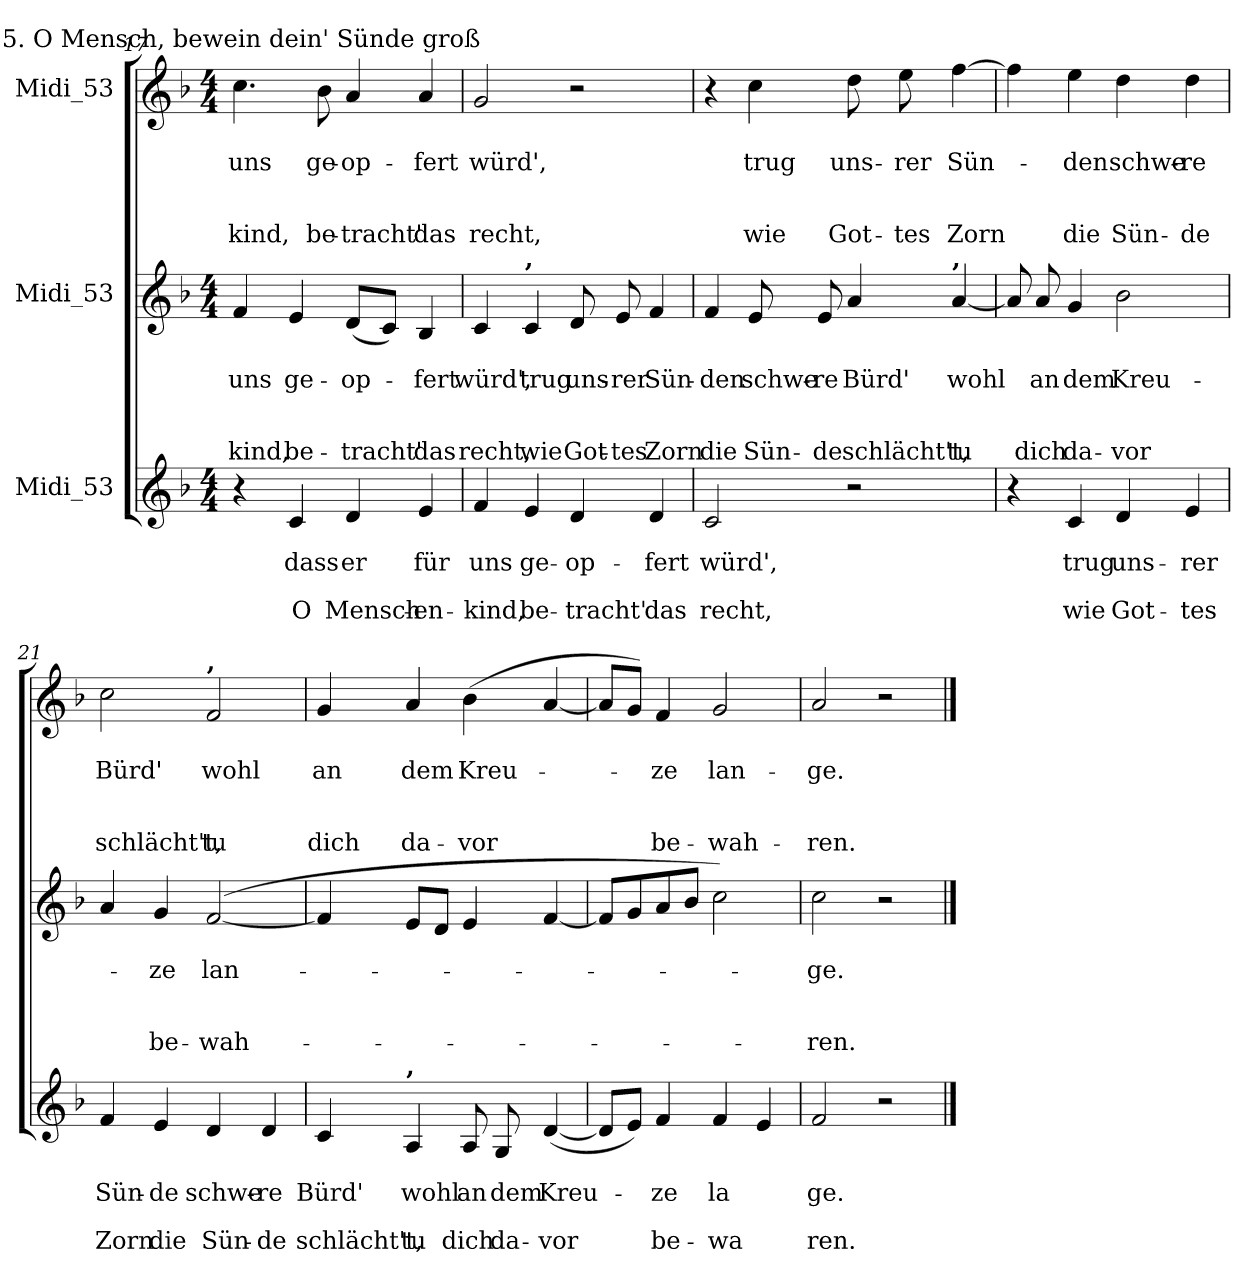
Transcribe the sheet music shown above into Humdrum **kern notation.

**kern	**text	**text	**text	**text	**kern	**text	**text	**text	**text	**text	**kern	**text	**text	**text	**text	**text
*part3	*part3	*part3	*part3	*part3	*part2	*part2	*part2	*part2	*part2	*part2	*part1	*part1	*part1	*part1	*part1	*part1
*staff3	*staff3	*staff3	*staff3	*staff3	*staff2	*staff2	*staff2	*staff2	*staff2	*staff2	*staff1	*staff1	*staff1	*staff1	*staff1	*staff1
*I"Midi_53	*	*	*	*	*I"Midi_53	*	*	*	*	*	*I"Midi_53	*	*	*	*	*
!!LO:LB:g=z
*clefG2	*	*	*	*	*clefG2	*	*	*	*	*	*clefG2	*	*	*	*	*
*k[b-]	*	*	*	*	*k[b-]	*	*	*	*	*	*k[b-]	*	*	*	*	*
*F:	*	*	*	*	*F:	*	*	*	*	*	*F:	*	*	*	*	*
*M4/4	*	*	*	*	*M4/4	*	*	*	*	*	*M4/4	*	*	*	*	*
=17	=17	=17	=17	=17	=17	=17	=17	=17	=17	=17	=17	=17	=17	=17	=17	=17
!	!	!	!	!	!	!	!	!	!	!	!LO:TX:a:cj:t=15. O Mensch, bewein dein' Sünde groß	!	!	!	!	!
!	!	!	!	!	!	!	!LO:LY:b	!	!	!LO:LY:b	!	!	!LO:LY:b	!	!	!LO:LY:b
4r	.	.	.	.	4f	.	-uns	.	.	kind,	4.cc	.	-uns	.	.	kind,
!	!	!LO:LY:b	!	!LO:LY:b	!	!	!LO:LY:b	!	!	!LO:LY:b	!	!	!	!	!	!
4c	.	dass	.	O	4e	.	ge-	.	.	-be-	.	.	.	.	.	.
!	!	!	!	!	!	!	!	!	!	!	!	!	!LO:LY:b	!	!	!LO:LY:b
.	.	.	.	.	.	.	.	.	.	.	8b-	.	ge-	.	.	-be-
!	!	!LO:LY:b	!	!LO:LY:b	!	!	!LO:LY:b	!	!	!LO:LY:b	!	!	!LO:LY:b	!	!	!LO:LY:b
4d	.	er	.	Mensch-	(<8dL	.	-op-	.	.	-tracht'	4a	.	-op-	.	.	-tracht'
.	.	.	.	.	8cJ)	.	.	.	.	.	.	.	.	.	.	.
!	!	!LO:LY:b	!	!LO:LY:b	!	!	!LO:LY:b	!	!	!LO:LY:b	!	!	!LO:LY:b	!	!	!LO:LY:b
4e	.	-für	.	en-	4B-	.	fert	.	.	das	4a	.	fert	.	.	das
=18	=18	=18	=18	=18	=18	=18	=18	=18	=18	=18	=18	=18	=18	=18	=18	=18
!	!	!LO:LY:b	!	!LO:LY:b	!	!	!LO:LY:b	!	!	!LO:LY:b	!	!	!LO:LY:b	!	!	!LO:LY:b
4f	.	-uns	.	kind,	4c	.	würd',	.	.	recht,	2g	.	würd',	.	.	recht,
!	!	!	!	!	!LO:TX:a:B:t=,	!	!	!	!	!	!	!	!	!	!	!
!	!	!LO:LY:b	!	!LO:LY:b	!	!	!LO:LY:b	!	!	!LO:LY:b	!	!	!	!	!	!
4e	.	ge-	.	-be-	4c	.	trug	.	.	wie	.	.	.	.	.	.
!	!	!LO:LY:b	!	!LO:LY:b	!	!	!LO:LY:b	!	!	!LO:LY:b	!	!	!	!	!	!
4d	.	-op-	.	-tracht'	8d	.	uns-	.	.	-Got-	2r	.	.	.	.	.
!	!	!	!	!	!	!	!LO:LY:b	!	!	!LO:LY:b	!	!	!	!	!	!
.	.	.	.	.	8e	.	-rer	.	.	tes	.	.	.	.	.	.
!	!	!LO:LY:b	!	!LO:LY:b	!	!	!LO:LY:b	!	!	!LO:LY:b	!	!	!	!	!	!
4d	.	fert	.	das	4f	.	Sün-	.	.	-Zorn	.	.	.	.	.	.
=19	=19	=19	=19	=19	=19	=19	=19	=19	=19	=19	=19	=19	=19	=19	=19	=19
!	!	!LO:LY:b	!	!LO:LY:b	!	!	!LO:LY:b	!	!	!LO:LY:b	!	!	!	!	!	!
2c	.	würd',	.	recht,	4f	.	den	.	.	die	4r	.	.	.	.	.
!	!	!	!	!	!	!	!LO:LY:b	!	!	!LO:LY:b	!	!	!LO:LY:b	!	!	!LO:LY:b
.	.	.	.	.	8e	.	schwe-	.	.	-Sün-	4cc	.	trug	.	.	wie
!	!	!	!	!	!	!	!LO:LY:b	!	!	!LO:LY:b	!	!	!	!	!	!
.	.	.	.	.	8e	.	-re	.	.	de	.	.	.	.	.	.
!	!	!	!	!	!	!	!LO:LY:b	!	!	!LO:LY:b	!	!	!LO:LY:b	!	!	!LO:LY:b
2r	.	.	.	.	4a	.	Bürd'	.	.	schlächt't,	8dd	.	uns-	.	.	-Got-
!	!	!	!	!	!	!	!	!	!	!	!	!	!LO:LY:b	!	!	!LO:LY:b
.	.	.	.	.	.	.	.	.	.	.	8ee	.	-rer	.	.	tes
!	!	!	!	!	!LO:TX:a:B:t=,	!	!	!	!	!	!	!	!	!	!	!
!	!	!	!	!	!	!	!LO:LY:b	!	!	!LO:LY:b	!	!	!LO:LY:b	!	!	!LO:LY:b
.	.	.	.	.	[4a	.	wohl	.	.	tu	[4ff	.	Sün-	.	.	-Zorn
=20	=20	=20	=20	=20	=20	=20	=20	=20	=20	=20	=20	=20	=20	=20	=20	=20
4r	.	.	.	.	8a]	.	.	.	.	.	4ff]	.	.	.	.	.
!	!	!	!	!	!	!	!LO:LY:b	!	!	!LO:LY:b	!	!	!	!	!	!
.	.	.	.	.	8a	.	an	.	.	dich	.	.	.	.	.	.
!	!	!LO:LY:b	!	!LO:LY:b	!	!	!LO:LY:b	!	!	!LO:LY:b	!	!	!LO:LY:b	!	!	!LO:LY:b
4c	.	trug	.	wie	4g	.	dem	.	.	da-	4ee	.	den	.	.	die
!	!	!LO:LY:b	!	!LO:LY:b	!	!	!LO:LY:b	!	!	!LO:LY:b	!	!	!LO:LY:b	!	!	!LO:LY:b
4d	.	uns-	.	-Got-	2b-	.	-Kreu-	.	.	-vor	4dd	.	schwe-	.	.	-Sün-
!	!	!LO:LY:b	!	!LO:LY:b	!	!	!	!	!	!	!	!	!LO:LY:b	!	!	!LO:LY:b
4e	.	-rer	.	tes	.	.	.	.	.	.	4dd	.	-re	.	.	de
!!LO:LB:g=z
=21	=21	=21	=21	=21	=21	=21	=21	=21	=21	=21	=21	=21	=21	=21	=21	=21
!	!	!LO:LY:b	!	!LO:LY:b	!	!	!	!	!	!	!	!	!LO:LY:b	!	!	!LO:LY:b
4f	.	Sün-	.	-Zorn	4a	.	.	.	.	.	2cc	.	Bürd'	.	.	schlächt't,
!	!	!LO:LY:b	!	!LO:LY:b	!	!	!LO:LY:b	!	!	!LO:LY:b	!	!	!	!	!	!
4e	.	de	.	die	4g	.	ze	.	.	be-	.	.	.	.	.	.
!	!	!	!	!	!	!	!	!	!	!	!LO:TX:a:B:t=,	!	!	!	!	!
!	!	!LO:LY:b	!	!LO:LY:b	!	!	!LO:LY:b	!	!	!LO:LY:b	!	!	!LO:LY:b	!	!	!LO:LY:b
4d	.	schwe-	.	-Sün-	(>[2f	.	-lan-	.	.	-wah-	2f	.	wohl	.	.	tu
!	!	!LO:LY:b	!	!LO:LY:b	!	!	!	!	!	!	!	!	!	!	!	!
4d	.	-re	.	de	.	.	.	.	.	.	.	.	.	.	.	.
=22	=22	=22	=22	=22	=22	=22	=22	=22	=22	=22	=22	=22	=22	=22	=22	=22
!	!	!LO:LY:b	!	!LO:LY:b	!	!	!	!	!	!	!	!	!LO:LY:b	!	!	!LO:LY:b
4c	.	Bürd'	.	schlächt't,	4f]	.	.	.	.	.	4g	.	an	.	.	dich
!LO:TX:a:B:t=,	!	!	!	!	!	!	!	!	!	!	!	!	!	!	!	!
!	!	!LO:LY:b	!	!LO:LY:b	!	!	!	!	!	!	!	!	!LO:LY:b	!	!	!LO:LY:b
4A	.	wohl	.	tu	8eL	.	.	.	.	.	4a	.	dem	.	.	da-
.	.	.	.	.	8dJ	.	.	.	.	.	.	.	.	.	.	.
!	!	!LO:LY:b	!	!LO:LY:b	!	!	!	!	!	!	!	!	!LO:LY:b	!	!	!LO:LY:b
8A	.	an	.	dich	4e	.	.	.	.	.	(>4b-	.	-Kreu-	.	.	-vor
!	!	!LO:LY:b	!	!LO:LY:b	!	!	!	!	!	!	!	!	!	!	!	!
8G	.	dem	.	da-	.	.	.	.	.	.	.	.	.	.	.	.
!	!	!LO:LY:b	!	!LO:LY:b	!	!	!	!	!	!	!	!	!	!	!	!
(<[4d	.	-Kreu-	.	-vor	[4f	.	.	.	.	.	[4a	.	.	.	.	.
=23	=23	=23	=23	=23	=23	=23	=23	=23	=23	=23	=23	=23	=23	=23	=23	=23
8dL]	.	.	.	.	8fL]	.	.	.	.	.	8aL]	.	.	.	.	.
8eJ)	.	.	.	.	8g	.	.	.	.	.	8gJ)	.	.	.	.	.
!	!	!LO:LY:b	!	!LO:LY:b	!	!	!	!	!	!	!	!	!LO:LY:b	!	!	!LO:LY:b
4f	.	ze	.	be-	8a	.	.	.	.	.	4f	.	ze	.	.	be-
.	.	.	.	.	8b-J	.	.	.	.	.	.	.	.	.	.	.
!	!	!LO:LY:b	!	!LO:LY:b	!	!	!	!	!	!	!	!	!LO:LY:b	!	!	!LO:LY:b
4f	.	-la	.	wa	2cc)	.	.	.	.	.	2g	.	-lan-	.	.	-wah-
4e	.	.	.	.	.	.	.	.	.	.	.	.	.	.	.	.
=24	=24	=24	=24	=24	=24	=24	=24	=24	=24	=24	=24	=24	=24	=24	=24	=24
!	!	!LO:LY:b	!	!LO:LY:b	!	!	!LO:LY:b	!	!	!LO:LY:b	!	!	!LO:LY:b	!	!	!LO:LY:b
2f	.	ge.	.	ren.	2cc	.	-ge.	.	.	ren.	2a	.	-ge.	.	.	ren.
2r	.	.	.	.	2r	.	.	.	.	.	2r	.	.	.	.	.
==	==	==	==	==	==	==	==	==	==	==	==	==	==	==	==	==
*-	*-	*-	*-	*-	*-	*-	*-	*-	*-	*-	*-	*-	*-	*-	*-	*-
